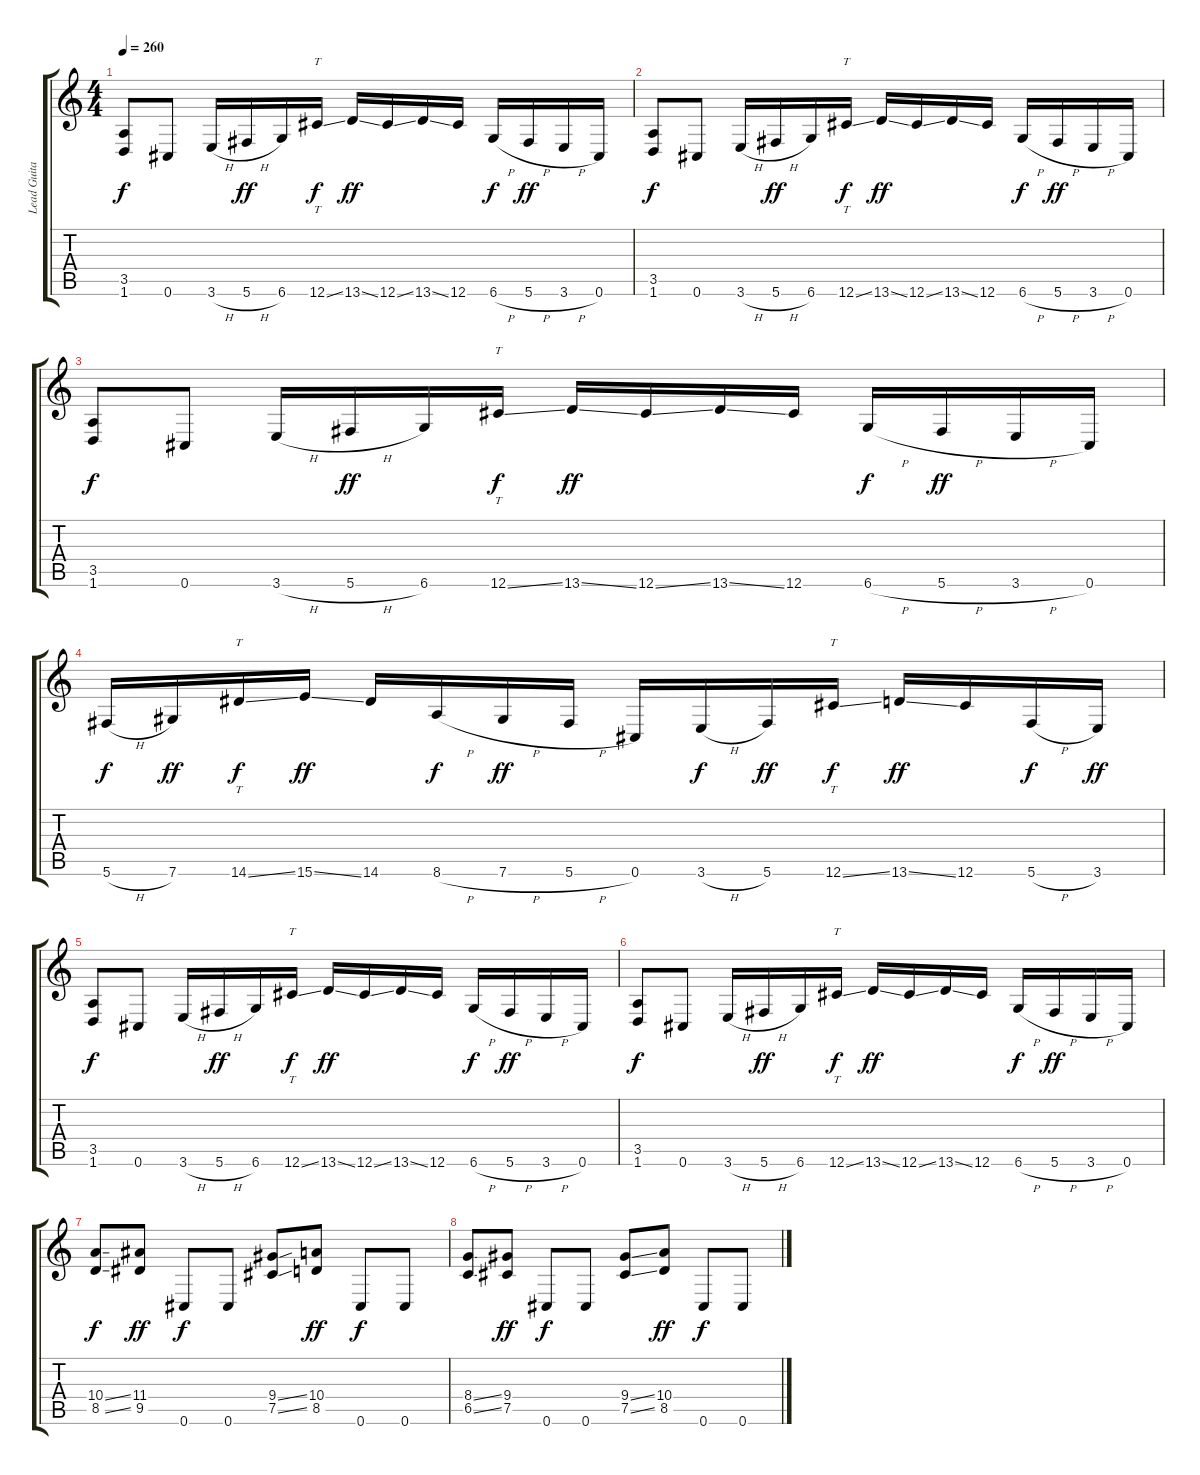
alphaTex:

\track ("Lead Guitar" "Lead Guita") {instrument distortionguitar}
\staff {score tabs}
\tuning (Db4 Ab3 E3 B2 Gb2 Db2) {hide}
\ts (4 4)
\tempo 260
\clef g2
\ks c
(3.5 1.6).8{dy f} 0.6.8 3.6{h}.16 5.6{h}.16{dy ff} 6.6.16 12.6{ss}.16{tt dy f} 13.6{ss}.16{dy ff} 12.6{ss}.16 13.6{ss}.16 12.6.16 6.6{h}.16{dy f} 5.6{h}.16{dy ff} 3.6{h}.16 0.6.16 |
(3.5 1.6).8{dy f} 0.6.8 3.6{h}.16 5.6{h}.16{dy ff} 6.6.16 12.6{ss}.16{tt dy f} 13.6{ss}.16{dy ff} 12.6{ss}.16 13.6{ss}.16 12.6.16 6.6{h}.16{dy f} 5.6{h}.16{dy ff} 3.6{h}.16 0.6.16 |
(3.5 1.6).8{dy f} 0.6.8 3.6{h}.16 5.6{h}.16{dy ff} 6.6.16 12.6{ss}.16{tt dy f} 13.6{ss}.16{dy ff} 12.6{ss}.16 13.6{ss}.16 12.6.16 6.6{h}.16{dy f} 5.6{h}.16{dy ff} 3.6{h}.16 0.6.16 |
5.6{h}.16{dy f} 7.6.16{dy ff} 14.6{ss}.16{tt dy f} 15.6{ss}.16{dy ff} 14.6.16 8.6{h}.16{dy f} 7.6{h}.16{dy ff} 5.6{h}.16 0.6.16 3.6{h}.16{dy f} 5.6.16{dy ff} 12.6{ss}.16{tt dy f} 13.6{ss}.16{dy ff} 12.6.16 5.6{h}.16{dy f} 3.6.16{dy ff} |
(3.5 1.6).8{dy f} 0.6.8 3.6{h}.16 5.6{h}.16{dy ff} 6.6.16 12.6{ss}.16{tt dy f} 13.6{ss}.16{dy ff} 12.6{ss}.16 13.6{ss}.16 12.6.16 6.6{h}.16{dy f} 5.6{h}.16{dy ff} 3.6{h}.16 0.6.16 |
(3.5 1.6).8{dy f} 0.6.8 3.6{h}.16 5.6{h}.16{dy ff} 6.6.16 12.6{ss}.16{tt dy f} 13.6{ss}.16{dy ff} 12.6{ss}.16 13.6{ss}.16 12.6.16 6.6{h}.16{dy f} 5.6{h}.16{dy ff} 3.6{h}.16 0.6.16 |
(10.4{ss} 8.5{ss}).8{dy f} (11.4 9.5).8{dy ff} 0.6.8{dy f} 0.6.8 (9.4{ss} 7.5{ss}).8 (10.4 8.5).8{dy ff} 0.6.8{dy f} 0.6.8 |
(8.4{ss} 6.5{ss}).8 (9.4 7.5).8{dy ff} 0.6.8{dy f} 0.6.8 (9.4{ss} 7.5{ss}).8 (10.4 8.5).8{dy ff} 0.6.8{dy f} 0.6.8
